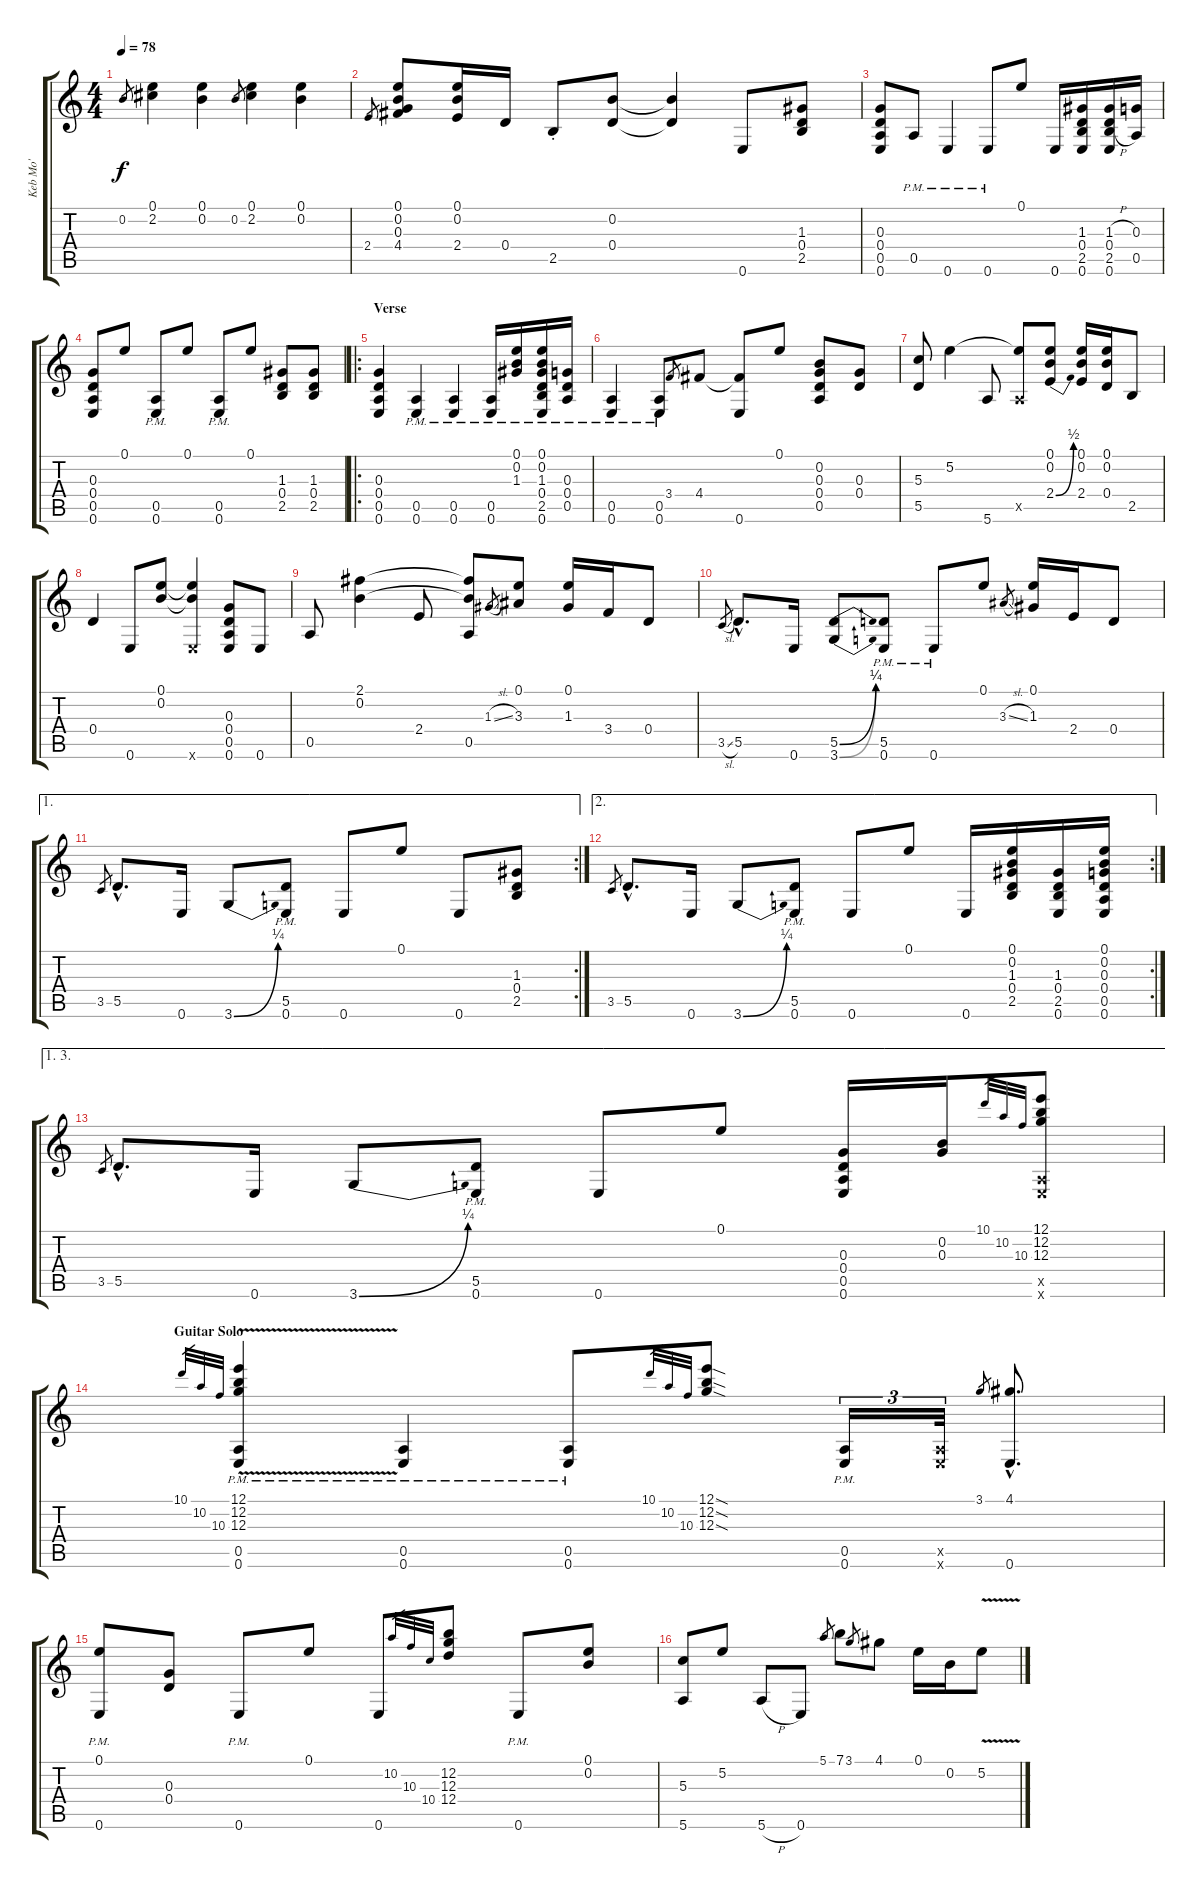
\track ("Keb Mo'" "Keb Mo'") {instrument acousticguitarnylon}
\staff {score tabs}
\tuning (E4 B3 G3 D3 A2 E2) {hide}
\ts (4 4)
\tempo 78
\clef g2
\ks c
0.2.8{gr dy f instrument acousticguitarnylon} (0.1 2.2).4 (0.1 0.2).4 0.2.8{gr} (0.1 2.2).4 (0.1 0.2).4 |
2.4.8{gr} (0.1 0.2 0.3 4.4).8 (0.1 0.2 2.4).16 0.4.16 2.5{st}.8 (0.2 0.4).8 (0.2{t} 0.4{t}).4 0.6.8 (1.3 0.4 2.5).8 |
(0.3 0.4 0.5 0.6).8 0.5{pm}.8 0.6{pm}.4 0.6{pm}.8 0.1.8 0.6.16 (1.3 0.4 2.5 0.6).16 (1.3{h} 0.4 2.5{h} 0.6).16 (0.3 0.5).16 |
(0.3 0.4 0.5 0.6).8 0.1.8 (0.5{pm} 0.6{pm}).8 0.1.8 (0.5{pm} 0.6{pm}).8 0.1.8 (1.3 0.4 2.5).8 (1.3 0.4 2.5).8 |
\ro
\section ("" "Verse")
(0.3 0.4 0.5 0.6).4 (0.5{pm} 0.6{pm}).4 (0.5{pm} 0.6{pm}).4 (0.5{pm} 0.6{pm}).16 (0.1{pm} 0.2{pm} 1.3{pm}).16 (0.1{pm} 0.2{pm} 1.3{pm} 0.4{pm} 2.5{pm} 0.6{pm}).16 (0.3{pm} 0.4{pm} 0.5{pm}).16 |
(0.5{pm} 0.6{pm}).4 (0.5{pm} 0.6{pm}).8 3.4.8{gr} 4.4.8 (4.4{t} 0.6).8 0.1.8 (0.2 0.3 0.4 0.5).8 (0.3 0.4).8 |
(5.3 5.5).8 5.2.4 5.6.8 (5.2{t} 0.5{x}).8 (0.1 0.2 2.4{be (bend 0 0 60 2)}).8 (0.1 0.2 2.4).16 (0.1 0.2 0.4).16 2.5.8 |
0.4.4 0.6.8 (0.1 0.2).8 (0.1{t} 0.2{t} 0.6{x}).4 (0.3 0.4 0.5 0.6).8 0.6.8 |
0.5.8 (2.1 0.2).4 2.4.8 (2.1{t} 0.2{t} 0.5).8 1.3{sl}.8{gr} (0.1 3.3).8 (0.1 1.3).16 3.4.16 0.4.8 |
3.5{sl}.8{gr} 5.5{hac}.8{d} 0.6.16 (5.5{be (bend 0 0 60 1)} 3.6{be (bend 0 0 60 1)}).8 (5.5{pm} 0.6{pm}).8 0.6{pm}.8 0.1.8 3.3{sl}.8{gr} (0.1 1.3).16 2.4.16 0.4.8 |
\ae 1
\rc 2
3.5.8{gr} 5.5{hac}.8{d} 0.6.16 3.6{be (bend 0 0 60 1)}.8 (5.5{pm} 0.6{pm}).8 0.6.8 0.1.8 0.6.8 (1.3 0.4 2.5).8 |
\ae 2
\rc 2
3.5.8{gr} 5.5{hac}.8{d} 0.6.16 3.6{be (bend 0 0 60 1)}.8 (5.5{pm} 0.6{pm}).8 0.6.8 0.1.8 0.6.16 (0.1 0.2 1.3 0.4 2.5).16 (1.3 0.4 2.5 0.6).16 (0.1 0.2 0.3 0.4 0.5 0.6).16 |
\ae (1 3)
3.5.8{gr} 5.5{hac}.8{d} 0.6.16 3.6{be (bend 0 0 60 1)}.8 (5.5{pm} 0.6{pm}).8 0.6.8 0.1.8 (0.3 0.4 0.5 0.6).16 (0.2 0.3).16 10.1.32{gr} 10.2.32{gr} 10.3.32{gr} (12.1 12.2 12.3 0.5{x} 0.6{x}).8 |
\section ("" "Guitar Solo")
10.1.32{gr} 10.2.32{gr} 10.3.32{gr} (12.1{v} 12.2{v} 12.3{v} 0.5{pm} 0.6{pm}).4 (0.5{pm} 0.6{pm}).4 (0.5{pm} 0.6{pm}).8 10.1.32{gr} 10.2.32{gr} 10.3.32{gr} (12.1{sod} 12.2{sod} 12.3{sod}).8 (0.5{pm} 0.6{pm}).16{tu (3 2)} (0.5{x} 0.6{x}).32{tu (3 2)} 3.1.8{gr} (4.1{hac} 0.6{hac}).8{d} |
(0.1{pm} 0.6{pm}).8 (0.3 0.4).8 0.6{pm}.8 0.1.8 0.6.8 10.2.32{gr} 10.3.32{gr} 10.4.32{gr} (12.2 12.3 12.4).8 0.6{pm}.8 (0.1 0.2).8 |
(5.3 5.6).8 5.2.8 5.6{h}.8 0.6.8 5.1.8{gr} 7.1.8 3.1.8{gr} 4.1.8 0.1.16 0.2.16 5.2{v}.8
